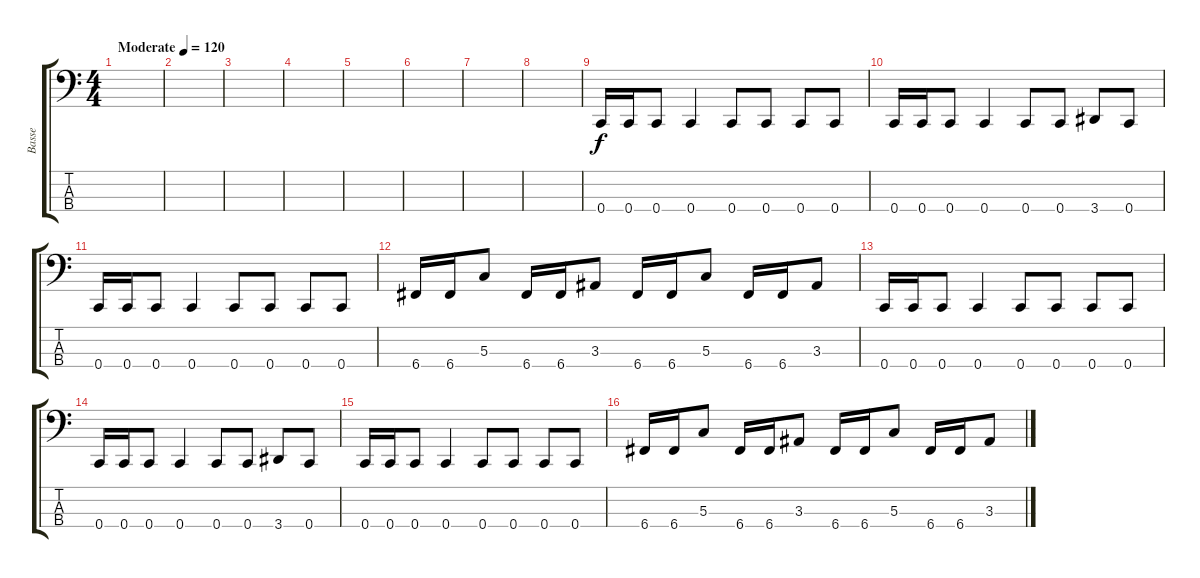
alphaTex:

\track ("Basse" "Basse") {instrument electricbassfinger}
\staff {score tabs}
\tuning (F2 C2 G1 C1) {hide}
\ts (4 4)
\tempo (120 "Moderate")
\clef f4
\ks c
|
|
|
|
|
|
|
|
0.4.16 0.4.16 0.4.8 0.4.4 0.4.8 0.4.8 0.4.8 0.4.8 |
0.4.16 0.4.16 0.4.8 0.4.4 0.4.8 0.4.8 3.4.8 0.4.8 |
0.4.16 0.4.16 0.4.8 0.4.4 0.4.8 0.4.8 0.4.8 0.4.8 |
6.4.16 6.4.16 5.3.8 6.4.16 6.4.16 3.3.8 6.4.16 6.4.16 5.3.8 6.4.16 6.4.16 3.3.8 |
0.4.16 0.4.16 0.4.8 0.4.4 0.4.8 0.4.8 0.4.8 0.4.8 |
0.4.16 0.4.16 0.4.8 0.4.4 0.4.8 0.4.8 3.4.8 0.4.8 |
0.4.16 0.4.16 0.4.8 0.4.4 0.4.8 0.4.8 0.4.8 0.4.8 |
6.4.16 6.4.16 5.3.8 6.4.16 6.4.16 3.3.8 6.4.16 6.4.16 5.3.8 6.4.16 6.4.16 3.3.8
